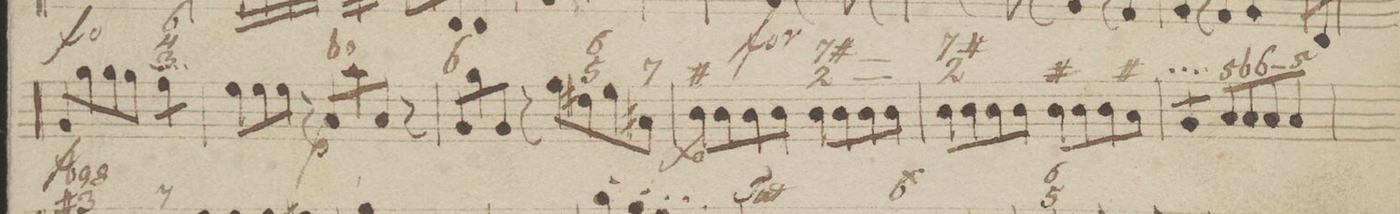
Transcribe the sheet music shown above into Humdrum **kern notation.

**kern	**fba	**dynam
*I"Organ.	*	*
*clefF4	*	*
*k[b-]	*	*
*met(c)	*	*
*M4/4	*	*
8BB-/L	.	f
8B-\	.	.
8B-\	.	.
8B-\J	.	.
*tremolo	*	*
8A'\L	6 4 3	.
8A'\	.	.
8A'\	.	.
8A'\J	.	.
=36	=36	=36
*Xtremolo	*	*
8G\L	.	.
8G\	.	.
8G\J	.	.
8r	.	.
8C/L	.	p
8c\	-3	.
8C/J	.	.
8r	.	.
=37	=37	=37
8BB-/L	6	.
8B-\	.	.
8BB-/J	.	.
8r	.	.
8A\L	.	.
8F#X\	6 5	.
8G\	.	.
8C#X\J	7	.
=38	=38	=38
8D\L	#	f
8D\	.	.
8D\	.	.
8D\J	.	.
8D\L	7# 2	.
8D\	_ _	.
8D\	.	.
8D\J	.	.
=39	=39	=39
8D\L	7# 2	.
8D\	.	.
8D\	.	.
8D\J	.	.
8D\L	#	.
8D\	.	.
8D\	#	.
8C\J	.	.
=40	=40	=40
*tremolo	*	*
8BB-'/L	.	.
8BB-'/	.	.
8BB-'/	.	.
8BB-'/J	.	.
*Xtremolo	*	*
8C/L	5	.
8C/	-	.
8C/	6_	.
8C/J	5	.
=41	=41	=41
*-	*-	*-
